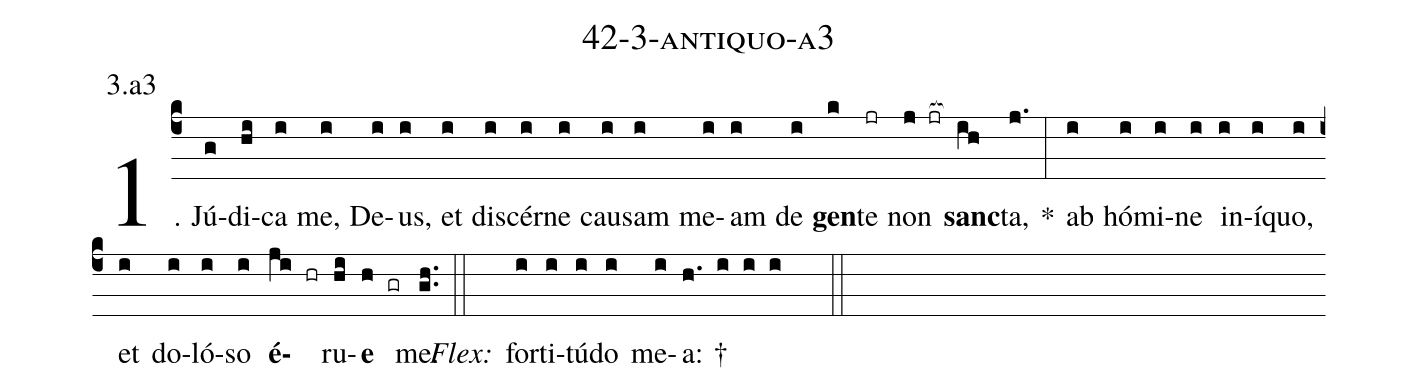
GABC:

name: 42-3-antiquo-a3;
annotation: 3.a3;
%%
(c4)1. Jú(g)di(hi)ca(i) me,(i) De(i)us,(i) et(i) di(i)scér(i)ne(i) cau(i)sam(i) me(i)am(i) de(i) <b>gen</b>(k)te(jr) non(j jr[ocb:1{]) <b>sanc</b>(ih[ocb:0}])ta,(j.) *(:) ab(i) hó(i)mi(i)ne(i) in(i)í(i)quo,(i) et(i) do(i)ló(i)so(i) <b>é</b>(ji hr)ru(hi)<b>e</b>(h gr) me.(gh..) (::)
<i>Flex:</i>()  for(i)ti(i)tú(i)do(i) me(i)a: †(h. i i i  ::)
